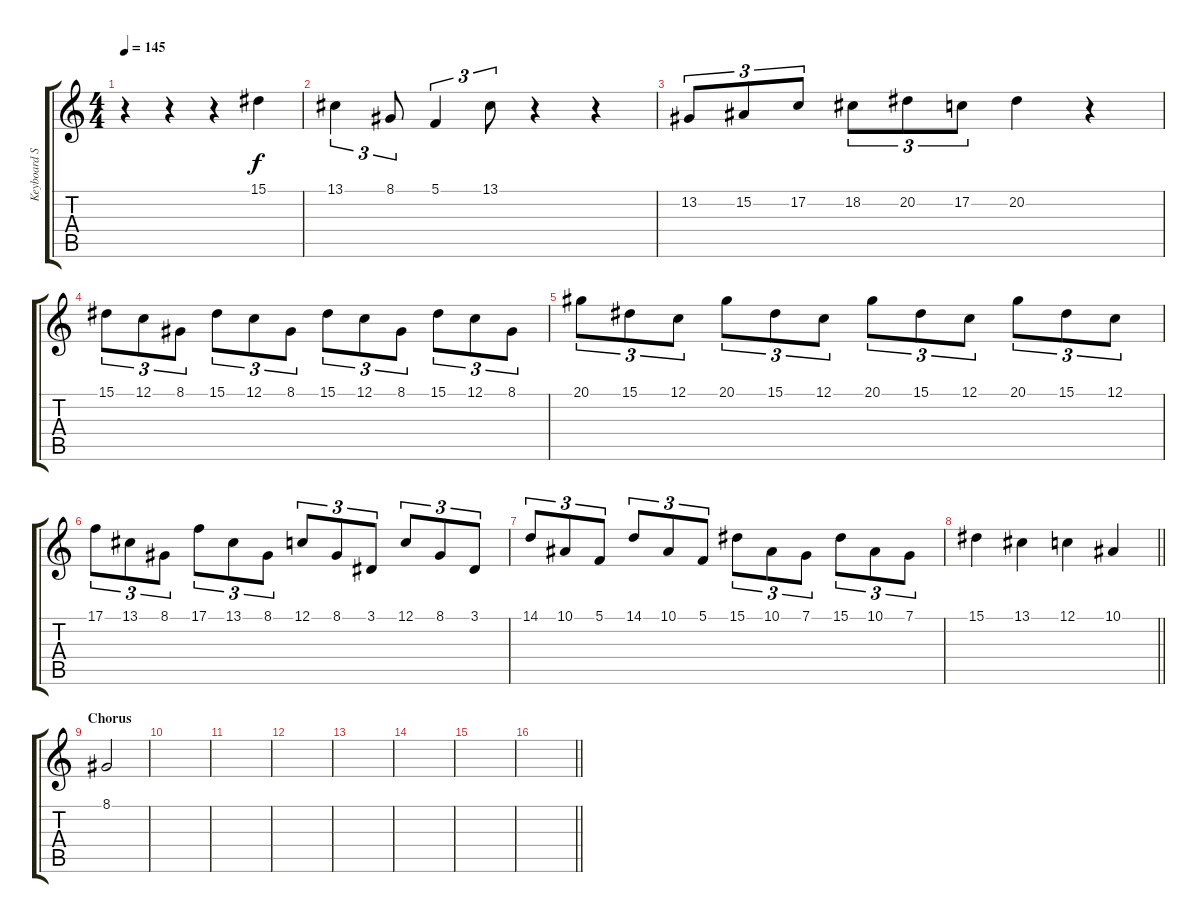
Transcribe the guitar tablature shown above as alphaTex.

\track ("Keyboard Solo" "Keyboard S") {instrument lead2sawtooth}
\staff {score tabs}
\tuning (C4 G3 Eb3 Bb2 F2 C2) {hide}
\ts (4 4)
\tempo 145
\clef g2
\ks c
r.4{dy f} r.4 r.4 15.1.4 |
13.1.4{tu (3 2)} 8.1.8{tu (3 2)} 5.1.4{tu (3 2)} 13.1.8{tu (3 2)} r.4 r.4 |
13.2.8{tu (3 2)} 15.2.8{tu (3 2)} 17.2.8{tu (3 2)} 18.2.8{tu (3 2)} 20.2.8{tu (3 2)} 17.2.8{tu (3 2)} 20.2.4 r.4 |
15.1.8{tu (3 2)} 12.1.8{tu (3 2)} 8.1.8{tu (3 2)} 15.1.8{tu (3 2)} 12.1.8{tu (3 2)} 8.1.8{tu (3 2)} 15.1.8{tu (3 2)} 12.1.8{tu (3 2)} 8.1.8{tu (3 2)} 15.1.8{tu (3 2)} 12.1.8{tu (3 2)} 8.1.8{tu (3 2)} |
20.1.8{tu (3 2)} 15.1.8{tu (3 2)} 12.1.8{tu (3 2)} 20.1.8{tu (3 2)} 15.1.8{tu (3 2)} 12.1.8{tu (3 2)} 20.1.8{tu (3 2)} 15.1.8{tu (3 2)} 12.1.8{tu (3 2)} 20.1.8{tu (3 2)} 15.1.8{tu (3 2)} 12.1.8{tu (3 2)} |
17.1.8{tu (3 2)} 13.1.8{tu (3 2)} 8.1.8{tu (3 2)} 17.1.8{tu (3 2)} 13.1.8{tu (3 2)} 8.1.8{tu (3 2)} 12.1.8{tu (3 2)} 8.1.8{tu (3 2)} 3.1.8{tu (3 2)} 12.1.8{tu (3 2)} 8.1.8{tu (3 2)} 3.1.8{tu (3 2)} |
14.1.8{tu (3 2)} 10.1.8{tu (3 2)} 5.1.8{tu (3 2)} 14.1.8{tu (3 2)} 10.1.8{tu (3 2)} 5.1.8{tu (3 2)} 15.1.8{tu (3 2)} 10.1.8{tu (3 2)} 7.1.8{tu (3 2)} 15.1.8{tu (3 2)} 10.1.8{tu (3 2)} 7.1.8{tu (3 2)} |
\barLineRight lightlight
15.1.4 13.1.4 12.1.4 10.1.4 |
\section ("" "Chorus")
8.1.2 |
|
|
|
|
|
|
\barLineRight lightlight
